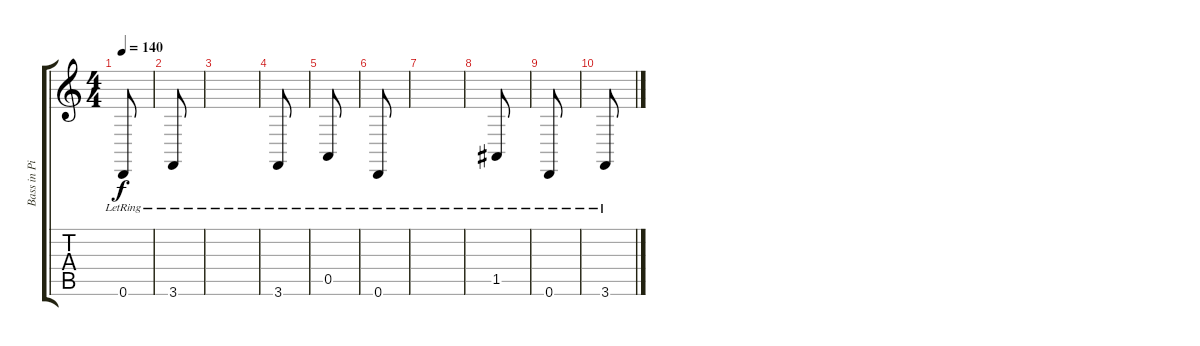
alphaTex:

\track ("Bass in Piano/Bajos en Piano" "Bass in Pi") {instrument brightacousticpiano}
\staff {score tabs}
\tuning (E4 B3 G3 D3 A2 D2) {hide}
\ts (4 4)
\tempo 140
\clef g2
\ks c
0.6{lr}.8{dy f} |
3.6{lr}.8 |
|
3.6{lr}.8 |
0.5{lr}.8 |
0.6{lr}.8 |
|
1.5{lr}.8 |
0.6{lr}.8 |
3.6{lr}.8
